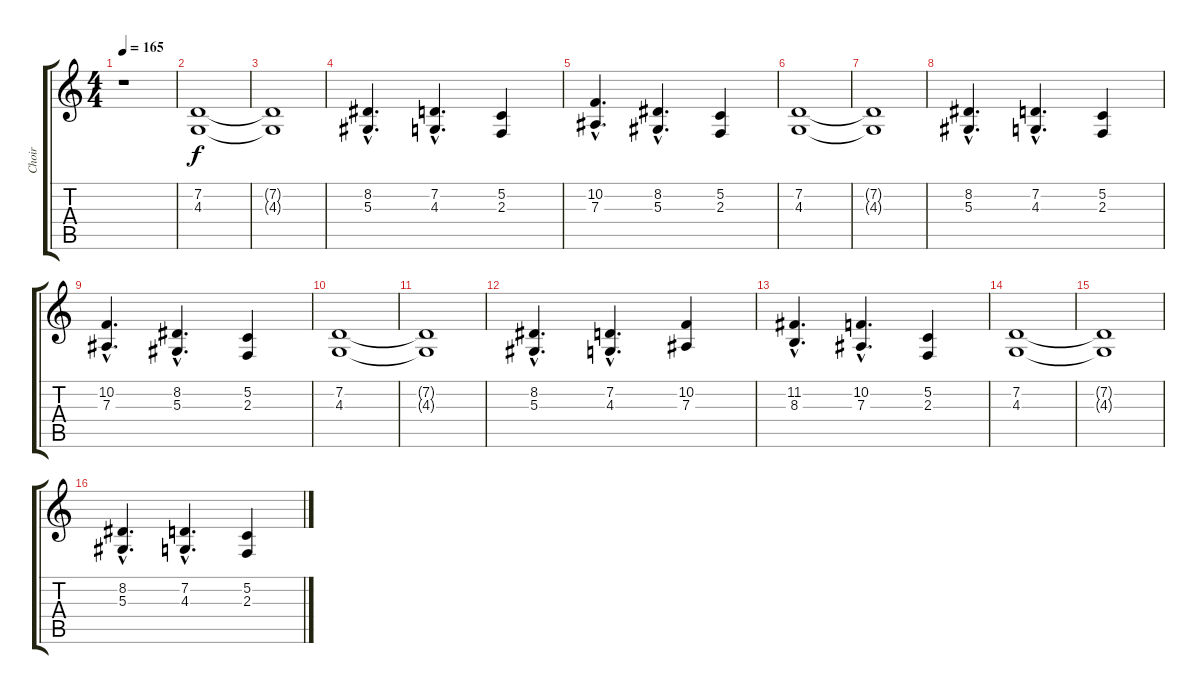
\track ("Choir" "Choir") {instrument choiraahs}
\staff {score tabs}
\tuning (C4 G3 Eb3 Bb2 F2 C2) {hide}
\ts (4 4)
\tempo 165
\clef g2
\ks c
r.1{dy f} |
(7.2 4.3).1{volume 13 instrument choiraahs} |
(7.2{t} 4.3{t}).1 |
(8.2{hac} 5.3{hac}).4{d} (7.2{hac} 4.3{hac}).4{d} (5.2 2.3).4 |
(10.2{hac} 7.3{hac}).4{d} (8.2{hac} 5.3{hac}).4{d} (5.2 2.3).4 |
(7.2 4.3).1{volume 13 instrument choiraahs} |
(7.2{t} 4.3{t}).1 |
(8.2{hac} 5.3{hac}).4{d} (7.2{hac} 4.3{hac}).4{d} (5.2 2.3).4 |
(10.2{hac} 7.3{hac}).4{d} (8.2{hac} 5.3{hac}).4{d} (5.2 2.3).4 |
(7.2 4.3).1{volume 13 instrument choiraahs} |
(7.2{t} 4.3{t}).1 |
(8.2{hac} 5.3{hac}).4{d} (7.2{hac} 4.3{hac}).4{d} (10.2 7.3).4 |
(11.2{hac} 8.3{hac}).4{d} (10.2{hac} 7.3{hac}).4{d} (5.2 2.3).4 |
(7.2 4.3).1{volume 13 instrument choiraahs} |
(7.2{t} 4.3{t}).1 |
(8.2{hac} 5.3{hac}).4{d} (7.2{hac} 4.3{hac}).4{d} (5.2 2.3).4
